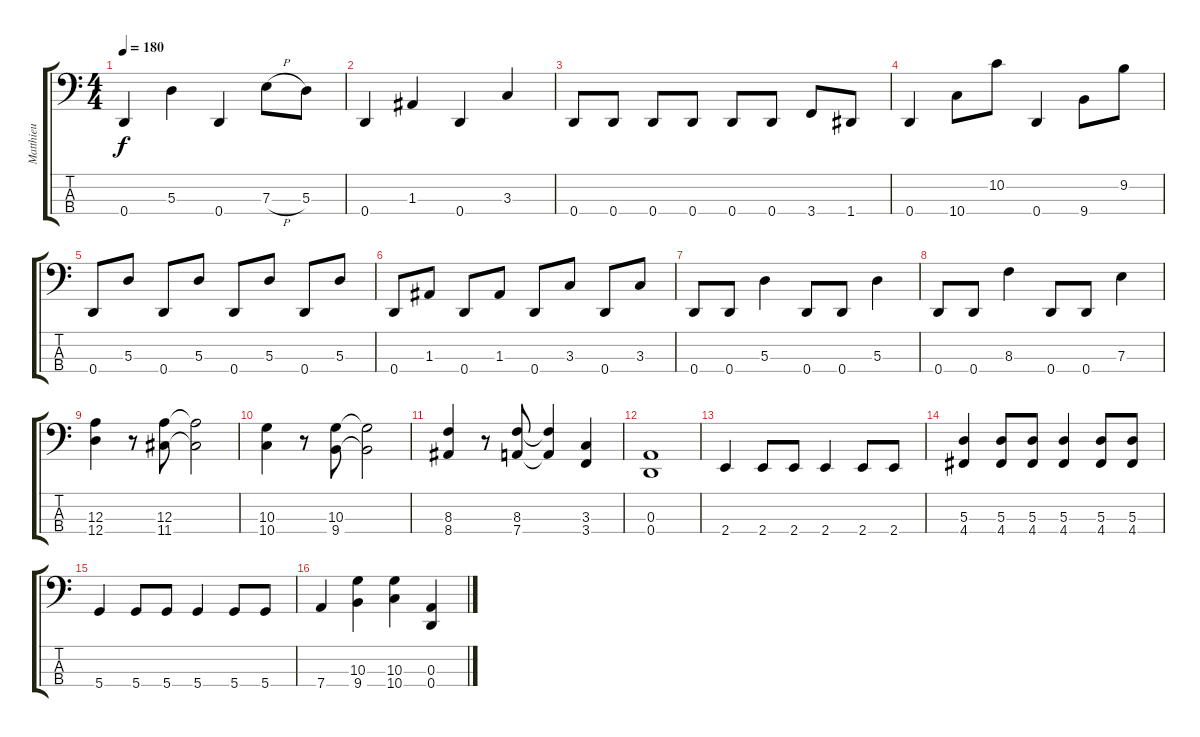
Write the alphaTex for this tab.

\track ("Matthieu" "Matthieu") {instrument slapbass1}
\staff {score tabs}
\tuning (G2 D2 A1 D1) {hide}
\ts (4 4)
\tempo 180
\clef f4
\ks c
0.4.4{dy f} 5.3.4 0.4.4 7.3{h}.8 5.3.8 |
0.4.4 1.3.4 0.4.4 3.3.4 |
0.4.8 0.4.8 0.4.8 0.4.8 0.4.8 0.4.8 3.4.8 1.4.8 |
0.4.4 10.4.8 10.2.8 0.4.4 9.4.8 9.2.8 |
0.4.8 5.3.8 0.4.8 5.3.8 0.4.8 5.3.8 0.4.8 5.3.8 |
0.4.8 1.3.8 0.4.8 1.3.8 0.4.8 3.3.8 0.4.8 3.3.8 |
0.4.8 0.4.8 5.3.4 0.4.8 0.4.8 5.3.4 |
0.4.8 0.4.8 8.3.4 0.4.8 0.4.8 7.3.4 |
(12.3 12.4).4 r.8 (12.3 11.4).8 (12.3{t} 11.4{t}).2 |
(10.3 10.4).4 r.8 (10.3 9.4).8 (10.3{t} 9.4{t}).2 |
(8.3 8.4).4 r.8 (8.3 7.4).8 (8.3{t} 7.4{t}).4 (3.3 3.4).4 |
(0.3 0.4).1 |
2.4.4 2.4.8 2.4.8 2.4.4 2.4.8 2.4.8 |
(5.3 4.4).4 (5.3 4.4).8 (5.3 4.4).8 (5.3 4.4).4 (5.3 4.4).8 (5.3 4.4).8 |
5.4.4 5.4.8 5.4.8 5.4.4 5.4.8 5.4.8 |
7.4.4 (10.3 9.4).4 (10.3 10.4).4 (0.3 0.4).4
